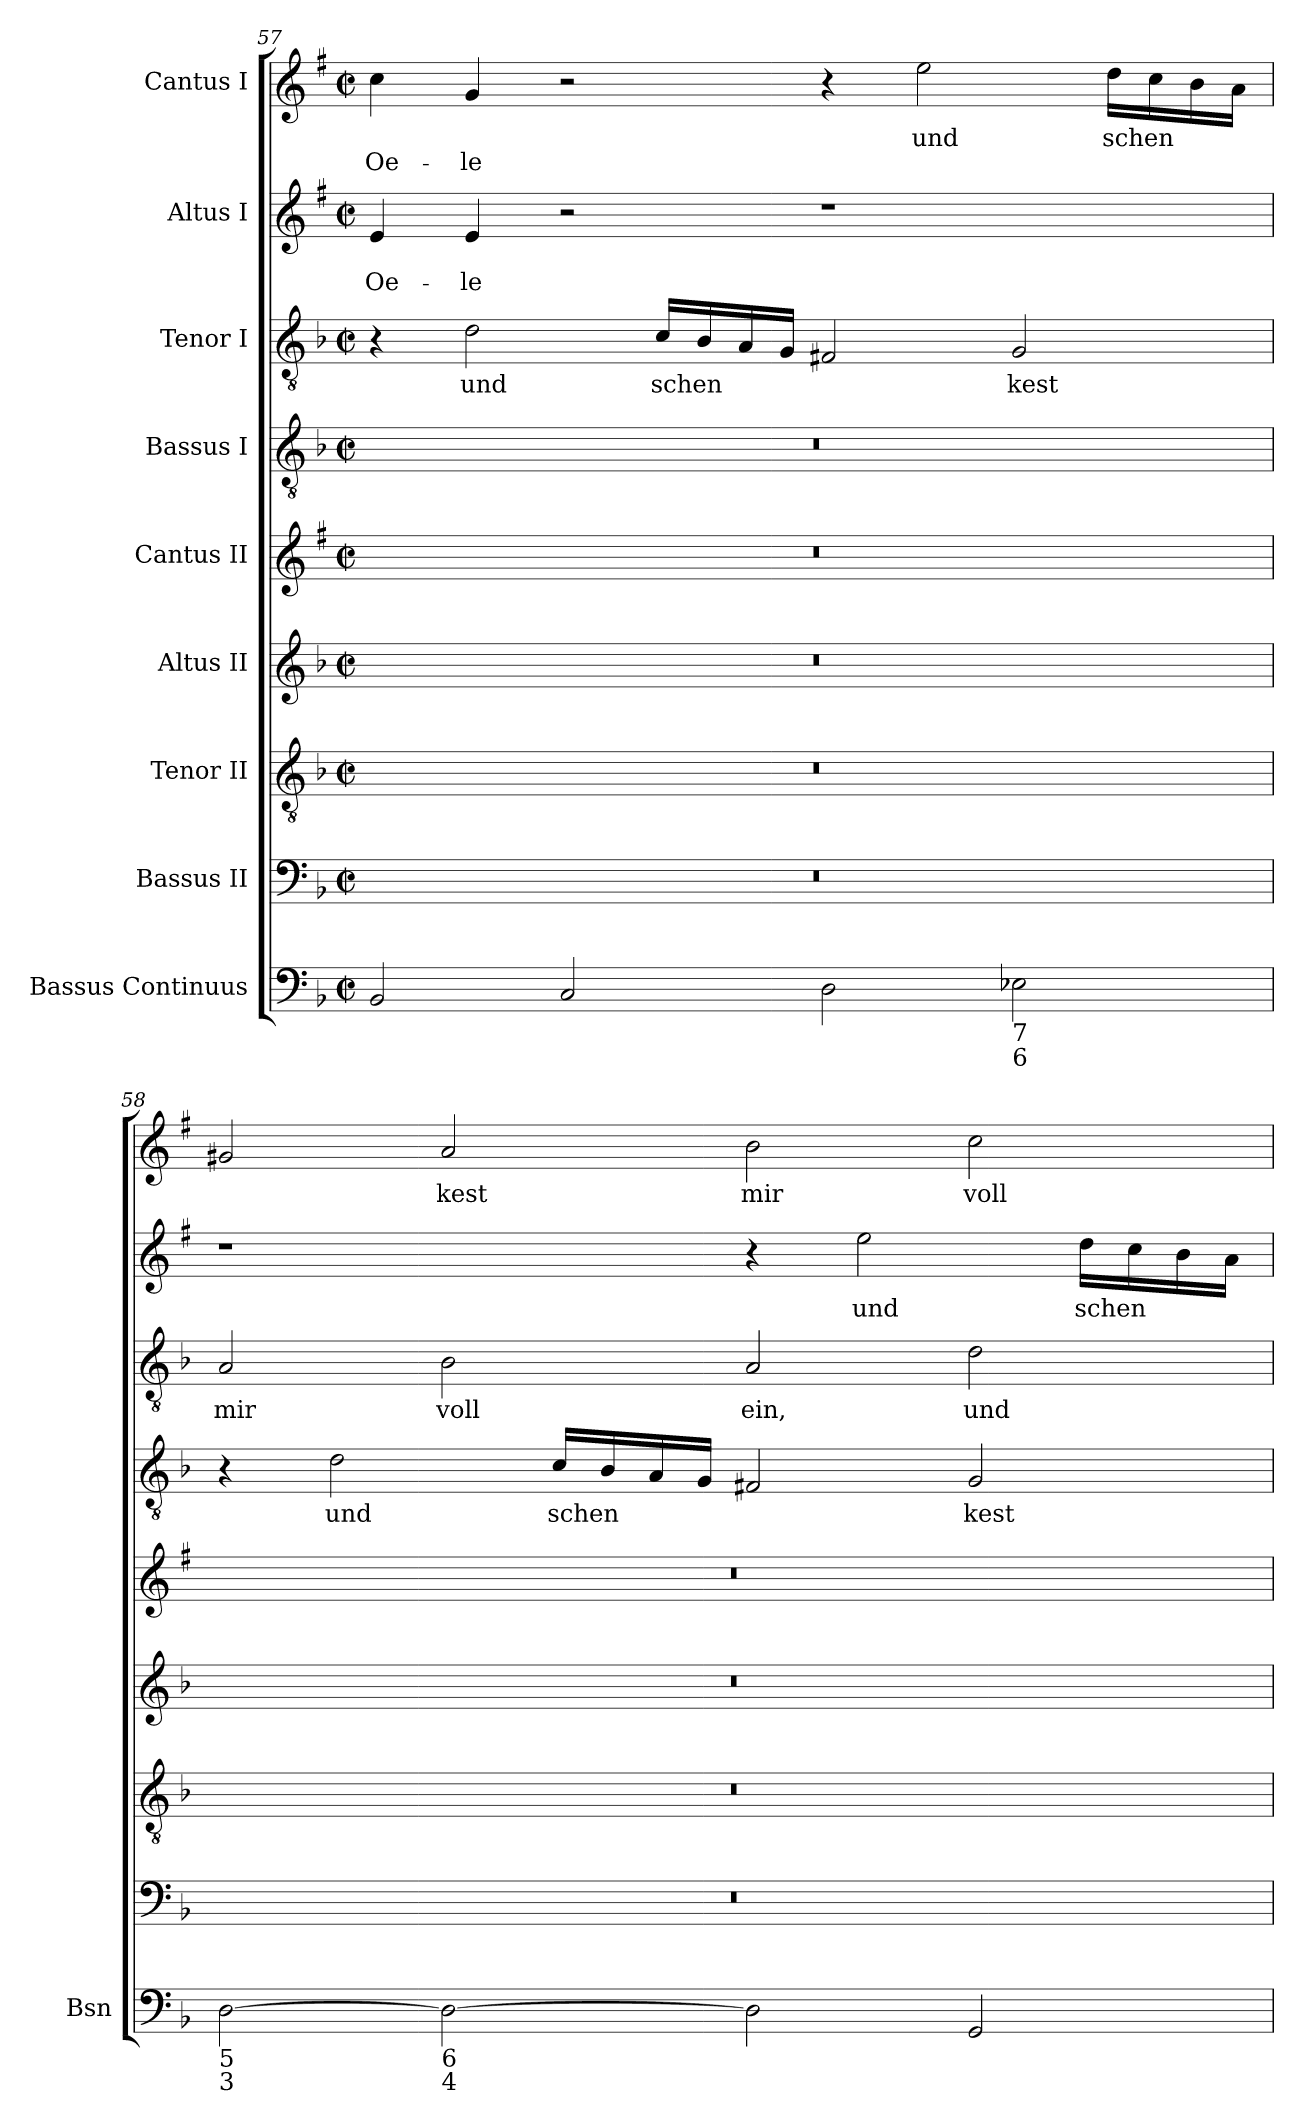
**kern	**kern	**kern	**kern	**kern	**kern	**text	**kern	**text	**kern	**text	**text	**kern	**text	**text
*part9	*part8	*part7	*part6	*part5	*part4	*part4	*part3	*part3	*part2	*part2	*part2	*part1	*part1	*part1
*staff9	*staff8	*staff7	*staff6	*staff5	*staff4	*staff4	*staff3	*staff3	*staff2	*staff2	*staff2	*staff1	*staff1	*staff1
*I"Bassus Continuus	*I"Bassus II	*I"Tenor II	*I"Altus II	*I"Cantus II	*I"Bassus I	*	*I"Tenor I	*	*I"Altus I	*	*	*I"Cantus I	*	*
*I'Bsn	*	*	*	*	*	*	*	*	*	*	*	*	*	*
*clefF4	*clefF4	*clefGv2	*clefG2	*clefG2	*clefGv2	*	*clefGv2	*	*clefG2	*	*	*clefG2	*	*
*	*	*	*	*ITrd1c2	*	*	*	*	*ITrd1c2	*	*	*ITrd1c2	*	*
*k[b-]	*k[b-]	*k[b-]	*k[b-]	*k[b-]	*k[b-]	*	*k[b-]	*	*k[b-]	*	*	*k[b-]	*	*
*F:	*F:	*F:	*F:	*F:	*F:	*	*F:	*	*F:	*	*	*F:	*	*
*M4/2	*M4/2	*M4/2	*M4/2	*M4/2	*M4/2	*	*M4/2	*	*M4/2	*	*	*M4/2	*	*
*met(c|)	*met(c|)	*met(c|)	*met(c|)	*met(c|)	*met(c|)	*	*met(c|)	*	*met(c|)	*	*	*met(c|)	*	*
=57	=57	=57	=57	=57	=57	=57	=57	=57	=57	=57	=57	=57	=57	=57
!	!	!	!	!	!	!	!	!	!	!	!LO:LY:b	!	!	!LO:LY:b
2BB-	0r	0r	0r	0r	0r	.	4r	.	4d	.	Oe-	4b-	.	Oe-
!	!	!	!	!	!	!	!	!LO:LY:b	!	!	!LO:LY:b	!	!	!LO:LY:b
.	.	.	.	.	.	.	2d	und	4d	.	-le	4f	.	-le
2C	.	.	.	.	.	.	.	.	2r	.	.	2r	.	.
!	!	!	!	!	!	!	!	!LO:LY:b	!	!	!	!	!	!
.	.	.	.	.	.	.	16cLL	schen	.	.	.	.	.	.
.	.	.	.	.	.	.	16B-	.	.	.	.	.	.	.
.	.	.	.	.	.	.	16A	.	.	.	.	.	.	.
.	.	.	.	.	.	.	16GJJ	.	.	.	.	.	.	.
2D	.	.	.	.	.	.	2F#X	.	1r	.	.	4r	.	.
!	!	!	!	!	!	!	!	!	!	!	!	!	!LO:LY:b	!
.	.	.	.	.	.	.	.	.	.	.	.	2dd	und	.
!LO:TX:b:t=7	!	!	!	!	!	!	!	!	!	!	!	!	!	!
!LO:TX:b:t=6	!	!	!	!	!	!	!	!	!	!	!	!	!	!
!	!	!	!	!	!	!	!	!LO:LY:b	!	!	!	!	!	!
2E-X	.	.	.	.	.	.	2G	kest	.	.	.	.	.	.
!	!	!	!	!	!	!	!	!	!	!	!	!	!LO:LY:b	!
.	.	.	.	.	.	.	.	.	.	.	.	16ccLL	schen	.
.	.	.	.	.	.	.	.	.	.	.	.	16b-	.	.
.	.	.	.	.	.	.	.	.	.	.	.	16a	.	.
.	.	.	.	.	.	.	.	.	.	.	.	16gJJ	.	.
=58	=58	=58	=58	=58	=58	=58	=58	=58	=58	=58	=58	=58	=58	=58
!LO:TX:b:t=5\n3	!	!	!	!	!	!	!	!	!	!	!	!	!	!
!	!	!	!	!	!	!	!	!LO:LY:b	!	!	!	!	!	!
[2D	0r	0r	0r	0r	4r	.	2A	mir	1r	.	.	2f#X	.	.
!	!	!	!	!	!	!LO:LY:b	!	!	!	!	!	!	!	!
.	.	.	.	.	2d	und	.	.	.	.	.	.	.	.
!LO:TX:b:t=6\n4	!	!	!	!	!	!	!	!	!	!	!	!	!	!
!	!	!	!	!	!	!	!	!LO:LY:b	!	!	!	!	!LO:LY:b	!
2D_	.	.	.	.	.	.	2B-	voll	.	.	.	2g	kest	.
!	!	!	!	!	!	!LO:LY:b	!	!	!	!	!	!	!	!
.	.	.	.	.	16cLL	schen	.	.	.	.	.	.	.	.
.	.	.	.	.	16B-	.	.	.	.	.	.	.	.	.
.	.	.	.	.	16A	.	.	.	.	.	.	.	.	.
.	.	.	.	.	16GJJ	.	.	.	.	.	.	.	.	.
!	!	!	!	!	!	!	!	!LO:LY:b	!	!	!	!	!LO:LY:b	!
2D]	.	.	.	.	2F#X	.	2A	ein,	4r	.	.	2a	mir	.
!	!	!	!	!	!	!	!	!	!	!LO:LY:b	!	!	!	!
.	.	.	.	.	.	.	.	.	2dd	und	.	.	.	.
!	!	!	!	!	!	!LO:LY:b	!	!LO:LY:b	!	!	!	!	!LO:LY:b	!
2GG	.	.	.	.	2G	kest	2d	und	.	.	.	2b-	voll	.
!	!	!	!	!	!	!	!	!	!	!LO:LY:b	!	!	!	!
.	.	.	.	.	.	.	.	.	16ccLL	schen	.	.	.	.
.	.	.	.	.	.	.	.	.	16b-	.	.	.	.	.
.	.	.	.	.	.	.	.	.	16a	.	.	.	.	.
.	.	.	.	.	.	.	.	.	16gJJ	.	.	.	.	.
=	=	=	=	=	=	=	=	=	=	=	=	=	=	=
*-	*-	*-	*-	*-	*-	*-	*-	*-	*-	*-	*-	*-	*-	*-
